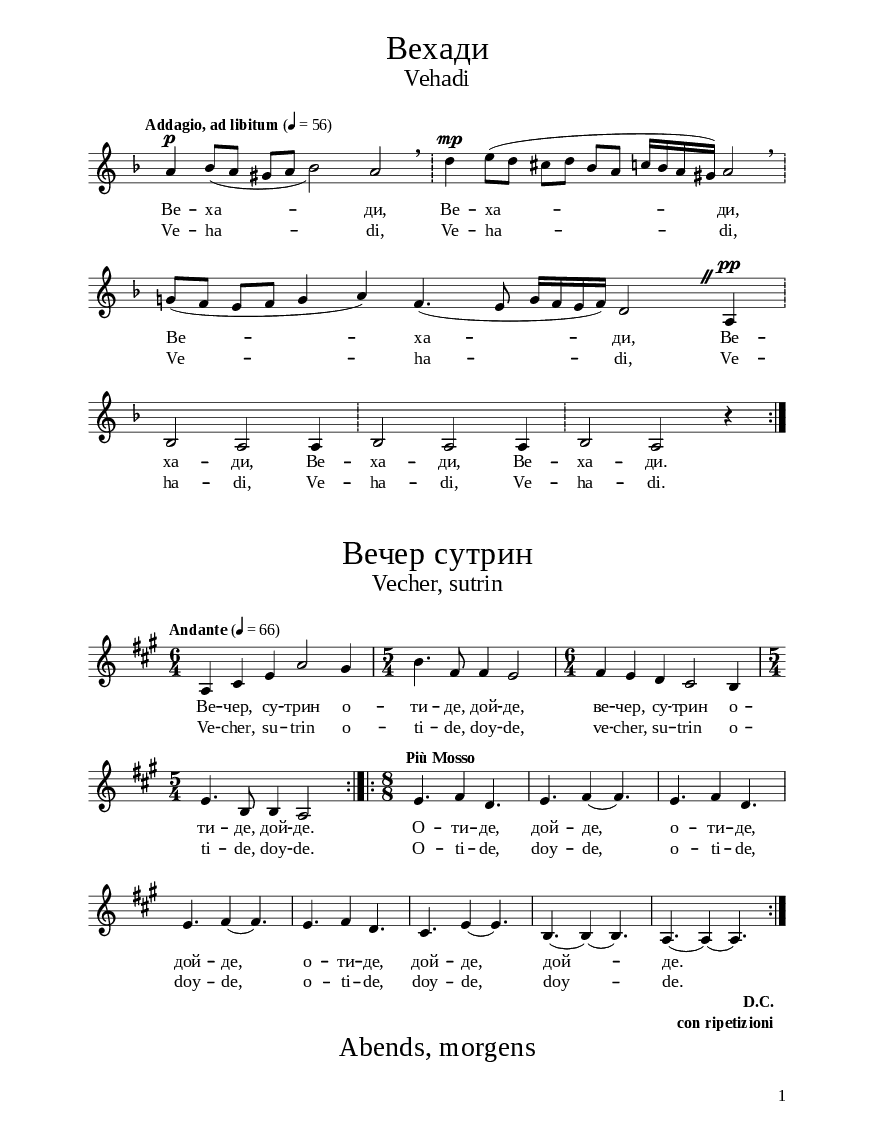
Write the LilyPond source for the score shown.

\version "2.24.0"

% include paper part and global functions
\include "include/globals.ily"

\bookpart {
  \include "include/bookpart-paper.ily"
  \score {
    \include "include/score-layout.ily"

    \new Voice \absolute {
      \clef treble
      \key d \minor
      \tempoFunc "Addagio, ad libitum" 4 "56"

      \autoBeamOff
      \omit Score.TimeSignature
      \cadenzaOn % allows custom bar lines


      \repeat volta 2 {
        \slurDown a'4^\p bes'8 [ ( a'] gis' [a'] bes'2 ) \slurNeutral a' \bar "!"  \breathe  d''4^\mp  e''8 ( [d''] cis'' [d''] bes' [a'] c''16 [bes' a' gis'!] ) a'2 \bar "!" \breathe \break |

        \time 10/4 g'8 ([ f'] e' [f'] g'4 a' ) f'4. ( e'8 g'16 [f' e' f'] ) d'2
        \override BreathingSign.text = \markup {
          \musicglyph "scripts.caesura.straight"
        }
        \breathe
        a4^\pp \bar "!" \break |


        bes2 a2 a4 \bar "!"  bes2 a a4  \bar "!"  bes2 a r4
      } \break
    }

    \addlyrics {
      Ве -- ха -- ди, Ве -- ха -- ди, Ве -- ха -- ди,
      Ве -- ха -- ди, Ве -- ха -- ди, Ве -- ха -- ди.
    }
    \addlyrics {
      Ve -- ha -- di, Ve -- ha -- di, Ve -- ha -- di,
      Ve -- ha -- di, Ve -- ha -- di, Ve -- ha -- di.}
      \header {
        title = \titleFunc "Вехади" "Vehadi"
      }

      \midi{}

    } % score
%    

 \include "include/bookpart-paper.ily"
  \score {
    \include "include/score-layout.ily"

    \new Voice \absolute {
      \clef treble
      \key a \major
      \time 6/4
      \tempoFunc "Andante" 4 "66"
      \autoBeamOff

      a4 cis' e' a'2 gis'4 |  \time 5/4  b'4. fis'8 fis'4 e'2 | \time 6/4  fis'4 e' d' cis'2 b4 \break |

      \time 5/4  e'4. b8 b4 a2 | \bar ":|.|:" \time 8/8 \tempo  "      Più Mosso"

      e'4. fis'4 d'4. | e'4. fis'4 ~ fis'4. | e'4. fis'4 d'4. \break |

      e'4. fis'4 ~ fis'4. |e'4. fis'4 d'4. | cis'4. e'4 ~ e'4. | b4. ~ b4 ~ b4. | a4. ~ a4 ~ a4. | \bar ":|."


    }

    \addlyrics {
      Ве -- чер,
      су -- трин о -- ти -- де, дой -- де, ве -- чер,
      су -- трин о -- ти -- де, дой -- де. О -- ти --
      де, дой -- де, о -- ти -- де, дой -- де, о -- ти
      -- де, дой -- де, дой -- де.}
      \addlyrics {
        Ve -- cher,
        su -- trin o -- ti -- de, doy -- de, ve -- cher,
        su -- trin o -- ti -- de, doy -- de. O -- ti --
        de, doy -- de, o -- ti -- de, doy -- de, o -- ti
        -- de, doy -- de, doy -- de.}
        \header {
          title = \titleFunc "Вечер сутрин" "Vecher, sutrin"
        }

        \midi{}

      } % score

      \markup \dc-two "D.C.""con ripetizioni"

      % include foreign translation(s) of the song
      \version "2.24.0"

\markup \fill-line { \fontsize #deTitleFontSize "Abends, morgens" }


\markup \fontsize #deCoupletFontSize {
  \hspace #1
  \override #`(baseline-skip . ,deCoupletBaselineSkip)



  \column {
  %  \line { "   "Abends, morgens es kommt es geht, abends, morgens, es kommt es geht.}
   
  }
}


  } % bookpart
